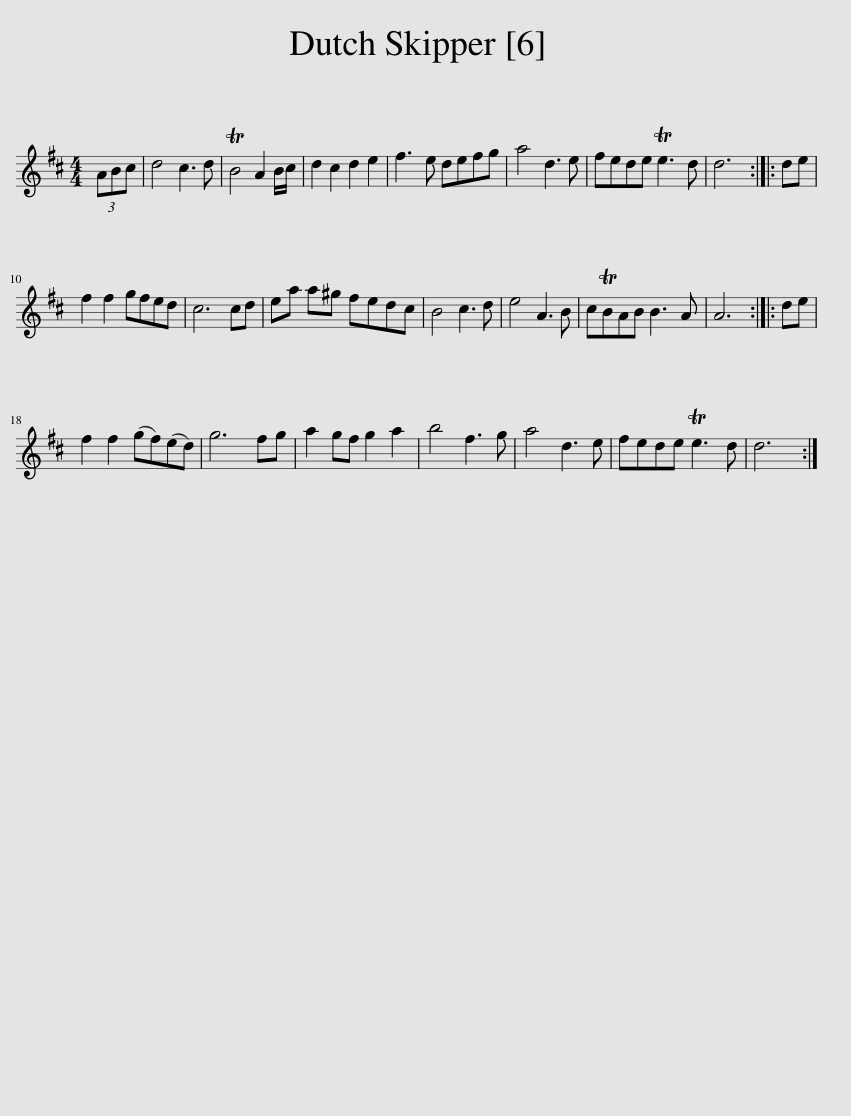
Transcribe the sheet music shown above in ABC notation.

X:1
L:1/8
M:4/4
I:linebreak $
K:D
V:1 treble
V:1
 (3ABc | d4 c3 d | TB4 A2 B/c/ | d2 c2 d2 e2 | f3 e defg | %5
 a4 d3 e | fede Te3 d | d6 :: de |$ f2 f2 gfed | %10
 c6 cd | ea a^g fedc | B4 c3 d | e4 A3 B | cTBAB B3 A | %15
 A6 :: de |$ f2 f2 (gf)(ed) | g6 fg | a2 gf g2 a2 | %20
 b4 f3 g | a4 d3 e | fede Te3 d | d6 :| %24
